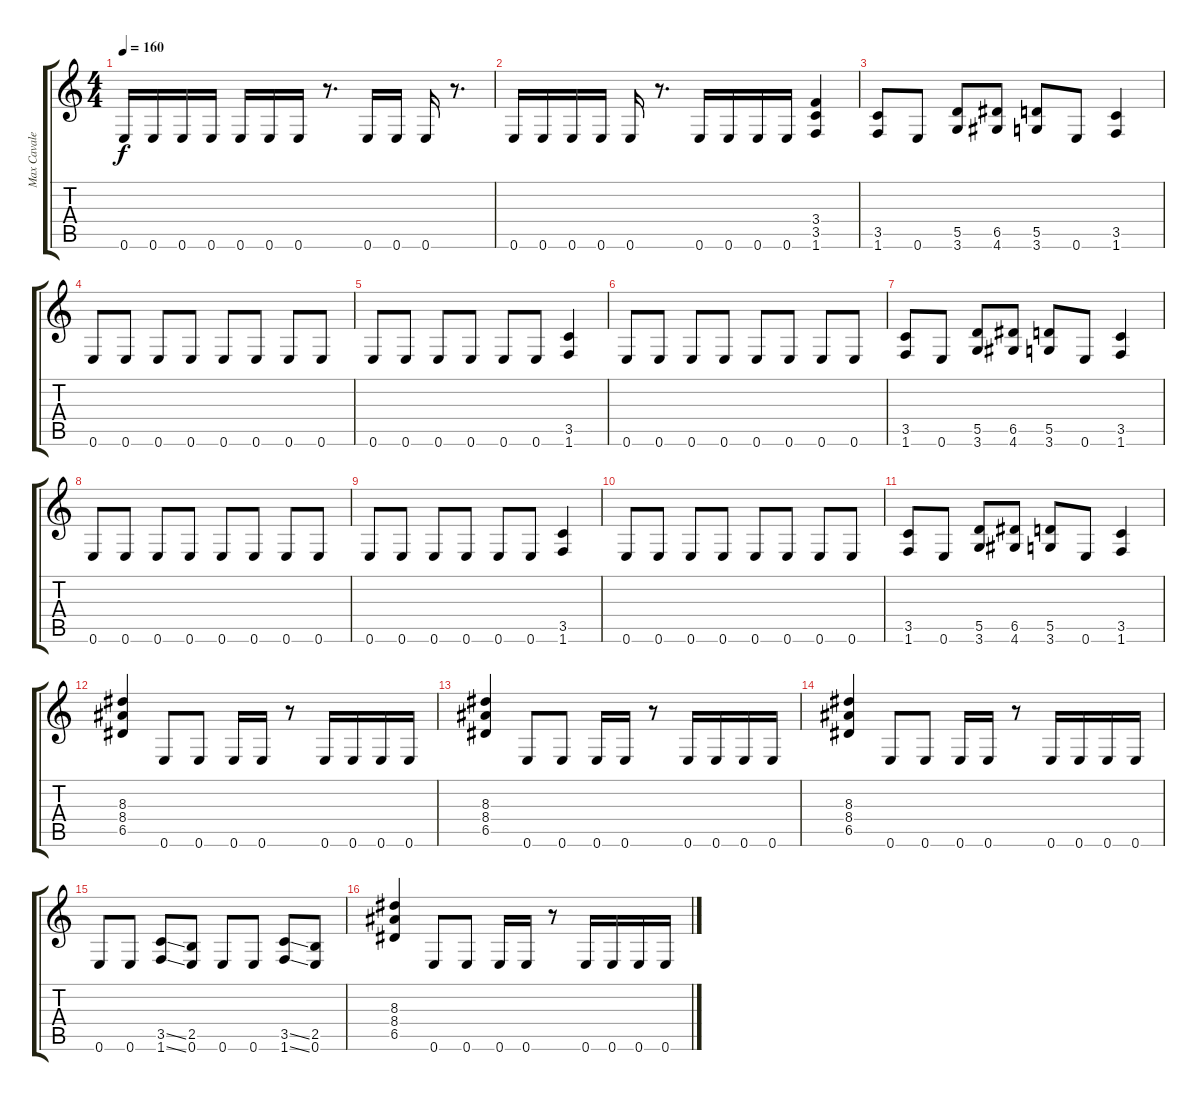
\track ("Max Cavalera" "Max Cavale") {instrument distortionguitar}
\staff {score tabs}
\tuning (E4 B3 G3 D3 A2 E2) {hide}
\ts (4 4)
\tempo 160
\clef g2
\ks c
0.6.16{dy f} 0.6.16 0.6.16 0.6.16 0.6.16 0.6.16 0.6.16 r.8{d} 0.6.16 0.6.16 0.6.16 r.8{d} |
0.6.16 0.6.16 0.6.16 0.6.16 0.6.16 r.8{d} 0.6.16 0.6.16 0.6.16 0.6.16 (3.4 3.5 1.6).4 |
(3.5 1.6).8 0.6.8 (5.5 3.6).8 (6.5 4.6).8 (5.5 3.6).8 0.6.8 (3.5 1.6).4 |
0.6.8 0.6.8 0.6.8 0.6.8 0.6.8 0.6.8 0.6.8 0.6.8 |
0.6.8 0.6.8 0.6.8 0.6.8 0.6.8 0.6.8 (3.5 1.6).4 |
0.6.8 0.6.8 0.6.8 0.6.8 0.6.8 0.6.8 0.6.8 0.6.8 |
(3.5 1.6).8 0.6.8 (5.5 3.6).8 (6.5 4.6).8 (5.5 3.6).8 0.6.8 (3.5 1.6).4 |
0.6.8 0.6.8 0.6.8 0.6.8 0.6.8 0.6.8 0.6.8 0.6.8 |
0.6.8 0.6.8 0.6.8 0.6.8 0.6.8 0.6.8 (3.5 1.6).4 |
0.6.8 0.6.8 0.6.8 0.6.8 0.6.8 0.6.8 0.6.8 0.6.8 |
(3.5 1.6).8 0.6.8 (5.5 3.6).8 (6.5 4.6).8 (5.5 3.6).8 0.6.8 (3.5 1.6).4 |
(8.3 8.4 6.5).4 0.6.8 0.6.8 0.6.16 0.6.16 r.8 0.6.16 0.6.16 0.6.16 0.6.16 |
(8.3 8.4 6.5).4 0.6.8 0.6.8 0.6.16 0.6.16 r.8 0.6.16 0.6.16 0.6.16 0.6.16 |
(8.3 8.4 6.5).4 0.6.8 0.6.8 0.6.16 0.6.16 r.8 0.6.16 0.6.16 0.6.16 0.6.16 |
0.6.8 0.6.8 (3.5{ss} 1.6{ss}).8 (2.5 0.6).8 0.6.8 0.6.8 (3.5{ss} 1.6{ss}).8 (2.5 0.6).8 |
(8.3 8.4 6.5).4 0.6.8 0.6.8 0.6.16 0.6.16 r.8 0.6.16 0.6.16 0.6.16 0.6.16
